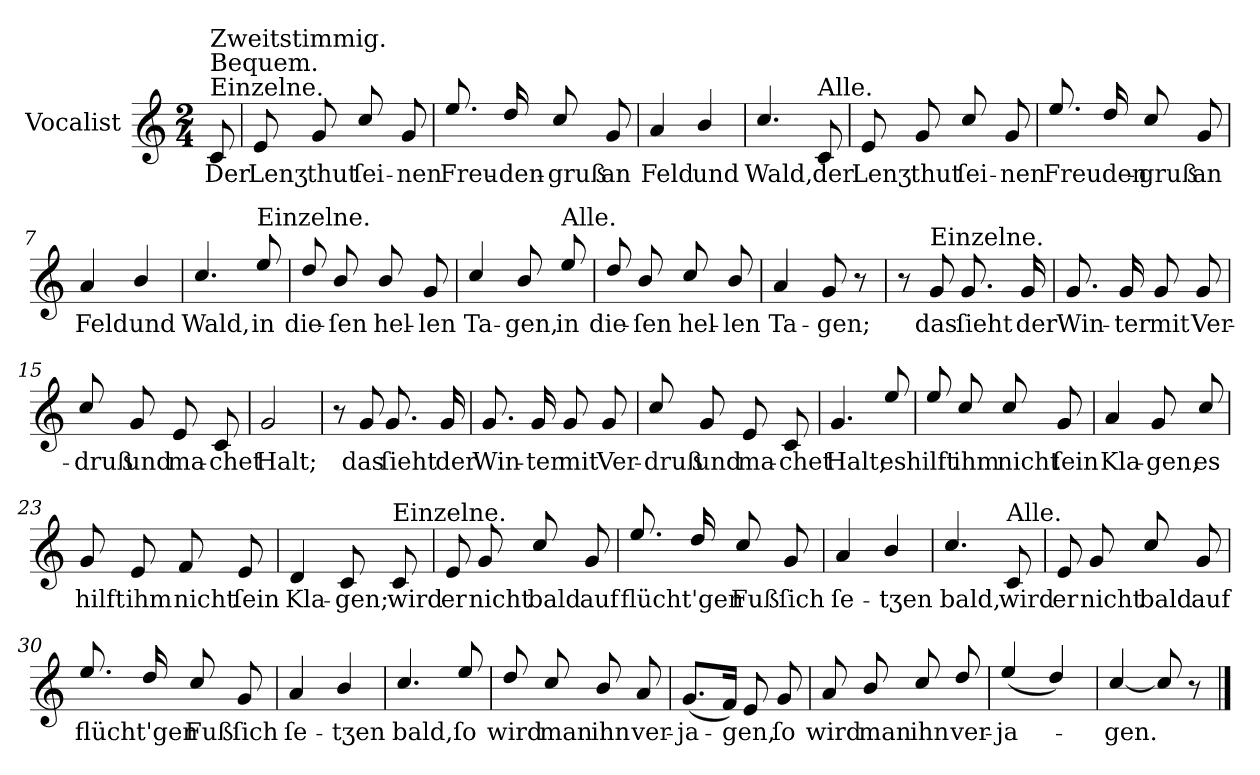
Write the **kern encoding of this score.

**kern	**text
*part1	*part1
*staff1	*staff1
*I"Vocalist	*
*k[]	*
*C:	*
*M2/4	*
=	=
!LO:TX:a:t=Einzelne.	!
!LO:TX:a:t=Bequem.	!
!LO:TX:a:t=Zweitstimmig.	!
8c	Der
=1	=1
8e	Lenʒ
8g	thut
8cc/	ſei-
8g	-nen
=2	=2
8.ee/	Freu-
16dd/	-den-
8cc/	-gruß
8g	an
=3	=3
4a	Feld
4b/	und
=4	=4
4.cc/	Wald,
!LO:TX:a:t=Alle.	!
8c	der
=5	=5
8e	Lenʒ
8g	thut
8cc/	ſei-
8g	-nen
=6	=6
8.ee/	Freuden-
16dd/	.
8cc/	-gruß
8g	an
=7	=7
4a	Feld
4b/	und
=8	=8
4.cc/	Wald,
!LO:TX:a:t=Einzelne.	!
8ee/	in
=9	=9
8dd/	die-
8b/	-ſen
8b/	hel-
8g	-len
=10	=10
4cc/	Ta-
8b/	-gen,
!LO:TX:a:t=Alle.	!
8ee/	in
=11	=11
8dd/	die-
8b/	-ſen
8cc/	hel-
8b/	-len
=12	=12
4a	Ta-
8g	-gen;
8r	.
=13	=13
8r	.
!LO:TX:a:t=Einzelne.	!
8g	das
8.g	ſieht
16g	der
=14	=14
8.g	Win-
16g	-ter
8g	mit
8g	Ver-
=15	=15
8cc/	-druß
8g	und
8e	ma-
8c	-chet
=16	=16
2g	Halt;
=17	=17
8r	.
8g	das
8.g	ſieht
16g	der
=18	=18
8.g	Win-
16g	-ter
8g	mit
8g	Ver-
=19	=19
8cc/	-druß
8g	und
8e	ma-
8c	-chet
=20	=20
4.g	Halt;
8ee/	es
=21	=21
8ee/	hilft
8cc/	ihm
8cc/	nicht
8g	ſein
=22	=22
4a	Kla-
8g	-gen,
8cc/	es
=23	=23
8g	hilft
8e	ihm
8f	nicht
8e	ſein
=24	=24
4d	Kla-
8c	-gen;
!LO:TX:a:t=Einzelne.	!
8c	wird
=25	=25
8e	er
8g	nicht
8cc/	bald
8g	auf
=26	=26
8.ee/	flücht'gen
16dd/	.
8cc/	Fuß
8g	ſich
=27	=27
4a	ſe-
4b/	-tʒen
=28	=28
4.cc/	bald,
!LO:TX:a:t=Alle.	!
8c	wird
=29	=29
8e	er
8g	nicht
8cc/	bald
8g	auf
=30	=30
8.ee/	flücht'gen
16dd/	.
8cc/	Fuß
8g	ſich
=31	=31
4a	ſe-
4b/	-tʒen
=32	=32
4.cc/	bald,
8ee/	ſo
=33	=33
8dd/	wird
8cc/	man
8b/	ihn
8a/	ver-
=34	=34
(8.gL	-ja-
16fJk)	.
8e	-gen,
8g	ſo
=35	=35
8a	wird
8b/	man
8cc/	ihn
8dd/	ver-
=36	=36
(4ee/	-ja-
4dd/)	.
=37	=37
[4cc/	-gen.
8cc/]	.
8r	.
==	==
*-	*-
